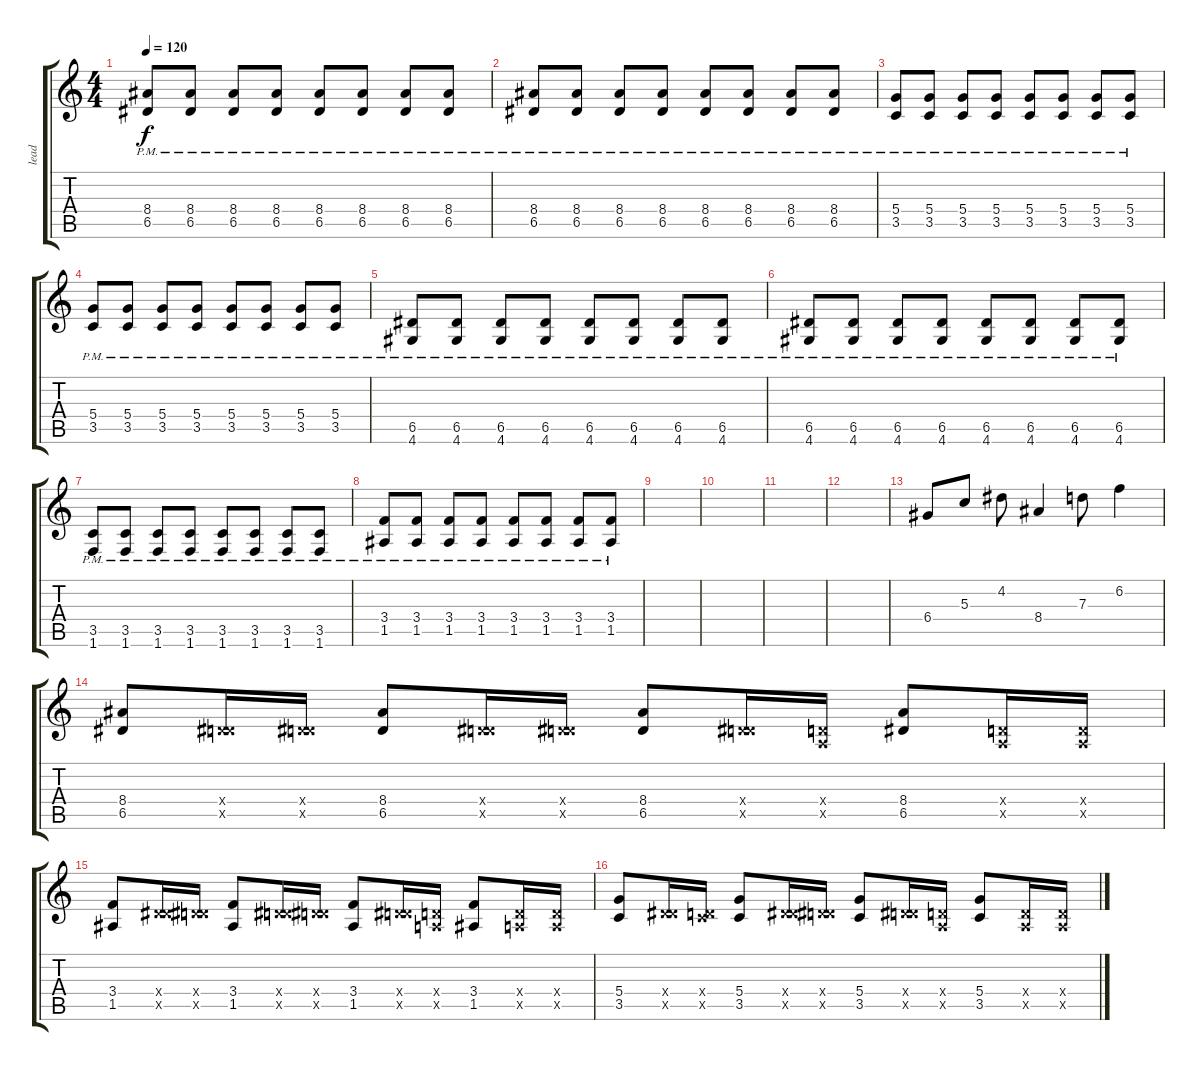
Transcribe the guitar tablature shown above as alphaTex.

\track ("lead" "lead") {instrument distortionguitar}
\staff {score tabs}
\tuning (E4 B3 G3 D3 A2 E2) {hide}
\ts (4 4)
\tempo 120
\clef g2
\ks c
(8.4{pm} 6.5{pm}).8{dy f volume 6} (8.4{pm} 6.5{pm}).8 (8.4{pm} 6.5{pm}).8 (8.4{pm} 6.5{pm}).8 (8.4{pm} 6.5{pm}).8 (8.4{pm} 6.5{pm}).8 (8.4{pm} 6.5{pm}).8 (8.4{pm} 6.5{pm}).8 |
(8.4{pm} 6.5{pm}).8 (8.4{pm} 6.5{pm}).8 (8.4{pm} 6.5{pm}).8 (8.4{pm} 6.5{pm}).8 (8.4{pm} 6.5{pm}).8 (8.4{pm} 6.5{pm}).8 (8.4{pm} 6.5{pm}).8 (8.4{pm} 6.5{pm}).8 |
(5.4{pm} 3.5{pm}).8 (5.4{pm} 3.5{pm}).8 (5.4{pm} 3.5{pm}).8 (5.4{pm} 3.5{pm}).8 (5.4{pm} 3.5{pm}).8 (5.4{pm} 3.5{pm}).8 (5.4{pm} 3.5{pm}).8 (5.4{pm} 3.5{pm}).8 |
(5.4{pm} 3.5{pm}).8 (5.4{pm} 3.5{pm}).8 (5.4{pm} 3.5{pm}).8 (5.4{pm} 3.5{pm}).8 (5.4{pm} 3.5{pm}).8 (5.4{pm} 3.5{pm}).8 (5.4{pm} 3.5{pm}).8 (5.4{pm} 3.5{pm}).8 |
(6.5{pm} 4.6{pm}).8 (6.5{pm} 4.6{pm}).8 (6.5{pm} 4.6{pm}).8 (6.5{pm} 4.6{pm}).8 (6.5{pm} 4.6{pm}).8 (6.5{pm} 4.6{pm}).8 (6.5{pm} 4.6{pm}).8 (6.5{pm} 4.6{pm}).8 |
(6.5{pm} 4.6{pm}).8 (6.5{pm} 4.6{pm}).8 (6.5{pm} 4.6{pm}).8 (6.5{pm} 4.6{pm}).8 (6.5{pm} 4.6{pm}).8 (6.5{pm} 4.6{pm}).8 (6.5{pm} 4.6{pm}).8 (6.5{pm} 4.6{pm}).8 |
(3.5{pm} 1.6{pm}).8 (3.5{pm} 1.6{pm}).8 (3.5{pm} 1.6{pm}).8 (3.5{pm} 1.6{pm}).8 (3.5{pm} 1.6{pm}).8 (3.5{pm} 1.6{pm}).8 (3.5{pm} 1.6{pm}).8 (3.5{pm} 1.6{pm}).8 |
(3.4{pm} 1.5{pm}).8 (3.4{pm} 1.5{pm}).8 (3.4{pm} 1.5{pm}).8 (3.4{pm} 1.5{pm}).8 (3.4{pm} 1.5{pm}).8 (3.4{pm} 1.5{pm}).8 (3.4{pm} 1.5{pm}).8 (3.4{pm} 1.5{pm}).8 |
|
|
|
|
6.4.8{volume 10} 5.3.8 4.2.8 8.4.4 7.3.8 6.2.4 |
(8.4 6.5).8{volume 7} (0.4{x} 6.5{x}).16 (0.4{x} 6.5{x}).16 (8.4 6.5).8 (0.4{x} 6.5{x}).16 (0.4{x} 6.5{x}).16 (8.4 6.5).8 (0.4{x} 6.5{x}).16 (0.4{x} 0.5{x}).16 (8.4 6.5).8 (0.4{x} 0.5{x}).16 (0.4{x} 0.5{x}).16 |
(3.4 1.5).8 (0.4{x} 6.5{x}).16 (0.4{x} 6.5{x}).16 (3.4 1.5).8 (0.4{x} 6.5{x}).16 (0.4{x} 6.5{x}).16 (3.4 1.5).8 (0.4{x} 6.5{x}).16 (0.4{x} 0.5{x}).16 (3.4 1.5).8 (0.4{x} 0.5{x}).16 (0.4{x} 0.5{x}).16 |
(5.4 3.5).8 (0.4{x} 6.5{x}).16 (0.4{x} 3.5{x}).16 (5.4 3.5).8 (0.4{x} 6.5{x}).16 (0.4{x} 6.5{x}).16 (5.4 3.5).8 (0.4{x} 6.5{x}).16 (0.4{x} 0.5{x}).16 (5.4 3.5).8 (0.4{x} 0.5{x}).16 (0.4{x} 0.5{x}).16
